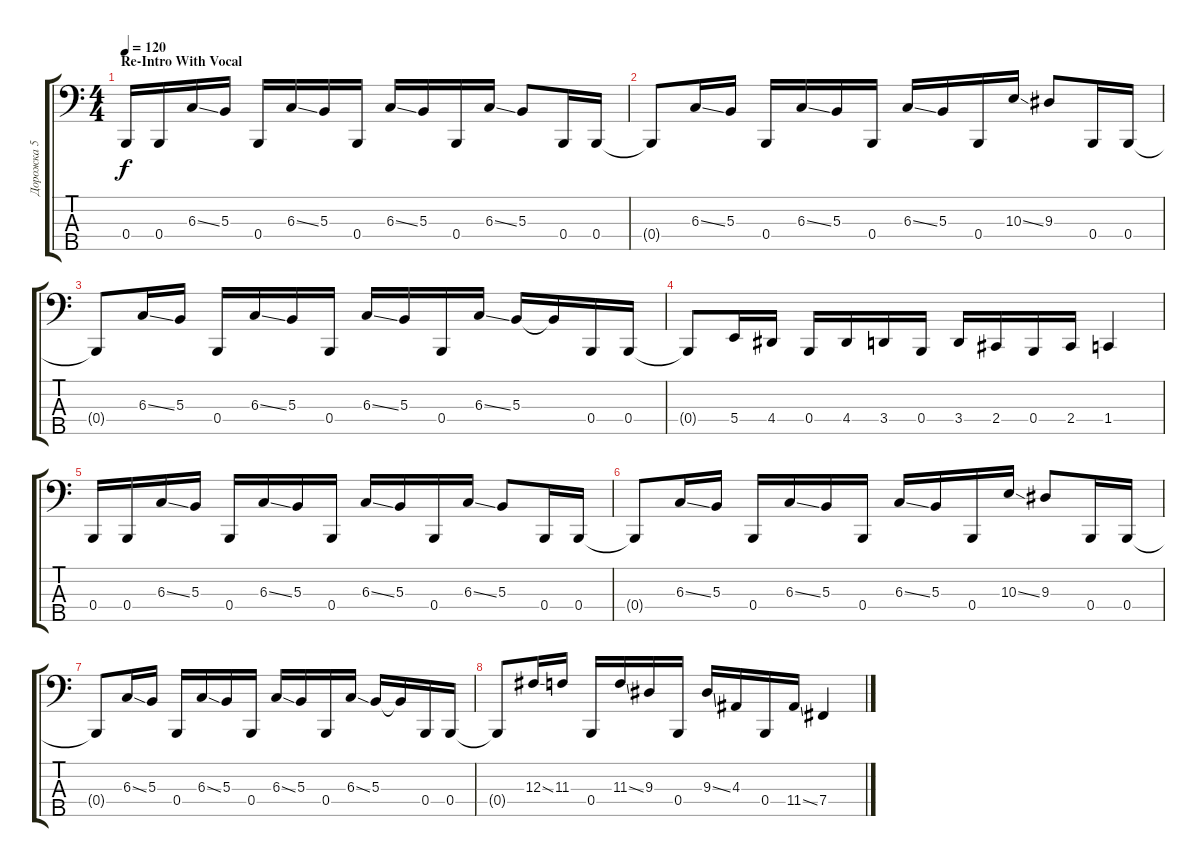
\track ("Дорожка 5" "Дорожка 5") {instrument electricbassfinger}
\staff {score tabs}
\tuning (E2 B1 Gb1 B0 Ab0) {hide}
\ts (4 4)
\section ("" "Re-Intro With Vocal")
\tempo 120
\clef f4
\ks c
0.4.16{dy f} 0.4.16 6.3{ss}.16 5.3.16 0.4.16 6.3{ss}.16 5.3.16 0.4.16 6.3{ss}.16 5.3.16 0.4.16 6.3{ss}.16 5.3.8 0.4.16 0.4.16 |
0.4{t}.8 6.3{ss}.16 5.3.16 0.4.16 6.3{ss}.16 5.3.16 0.4.16 6.3{ss}.16 5.3.16 0.4.16 10.3{ss}.16 9.3.8 0.4.16 0.4.16 |
0.4{t}.8 6.3{ss}.16 5.3.16 0.4.16 6.3{ss}.16 5.3.16 0.4.16 6.3{ss}.16 5.3.16 0.4.16 6.3{ss}.16 5.3.16 5.3{t}.16 0.4.16 0.4.16 |
0.4{t}.8 5.4.16 4.4.16 0.4.16 4.4.16 3.4.16 0.4.16 3.4.16 2.4.16 0.4.16 2.4.16 1.4.4 |
0.4.16 0.4.16 6.3{ss}.16 5.3.16 0.4.16 6.3{ss}.16 5.3.16 0.4.16 6.3{ss}.16 5.3.16 0.4.16 6.3{ss}.16 5.3.8 0.4.16 0.4.16 |
0.4{t}.8 6.3{ss}.16 5.3.16 0.4.16 6.3{ss}.16 5.3.16 0.4.16 6.3{ss}.16 5.3.16 0.4.16 10.3{ss}.16 9.3.8 0.4.16 0.4.16 |
0.4{t}.8 6.3{ss}.16 5.3.16 0.4.16 6.3{ss}.16 5.3.16 0.4.16 6.3{ss}.16 5.3.16 0.4.16 6.3{ss}.16 5.3.16 5.3{t}.16 0.4.16 0.4.16 |
0.4{t}.8 12.3{ss}.16 11.3.16 0.4.16 11.3{ss}.16 9.3.16 0.4.16 9.3{ss}.16 4.3.16 0.4.16 11.4{ss}.16 7.4.4
